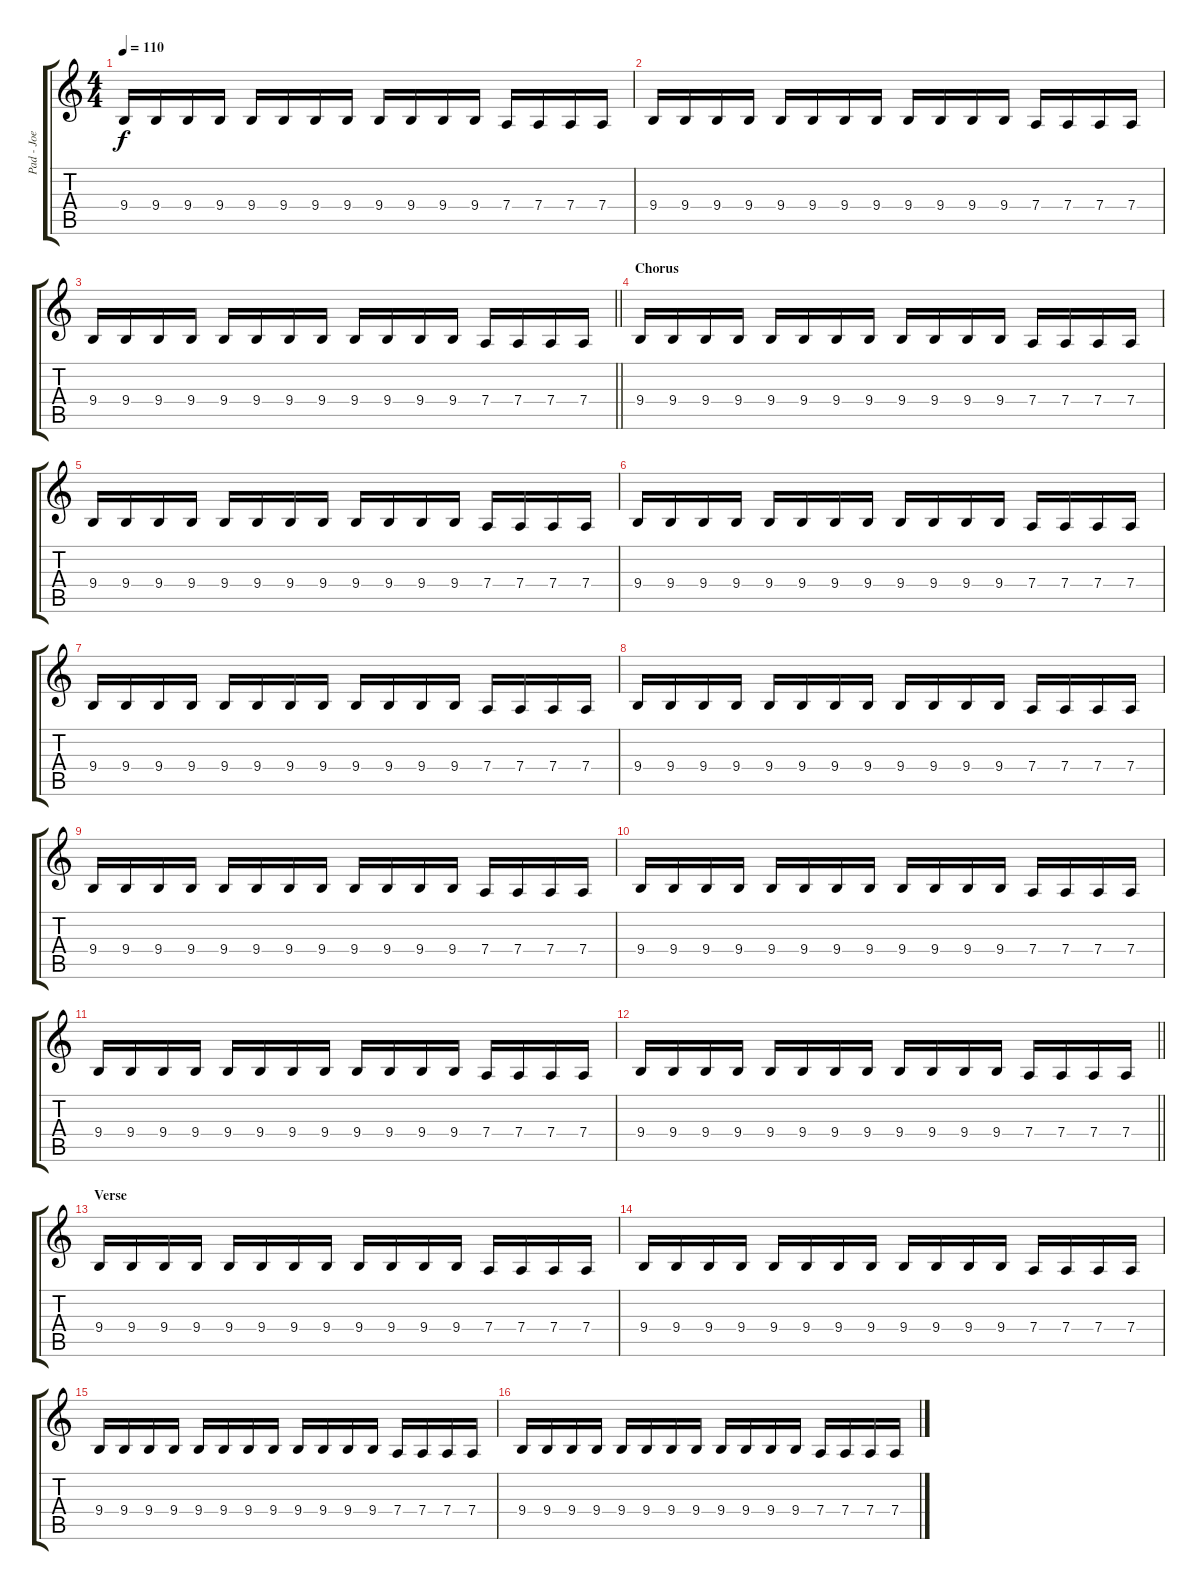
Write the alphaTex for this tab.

\track ("Pad - Joe Hahn" "Pad - Joe ") {instrument vibraphone}
\staff {score tabs}
\tuning (E4 B3 G3 D3 A2 E2) {hide}
\ts (4 4)
\tempo 110
\clef g2
\ks c
9.4.16{dy f} 9.4.16 9.4.16 9.4.16 9.4.16 9.4.16 9.4.16 9.4.16 9.4.16 9.4.16 9.4.16 9.4.16 7.4.16 7.4.16 7.4.16 7.4.16 |
9.4.16 9.4.16 9.4.16 9.4.16 9.4.16 9.4.16 9.4.16 9.4.16 9.4.16 9.4.16 9.4.16 9.4.16 7.4.16 7.4.16 7.4.16 7.4.16 |
\barLineRight lightlight
9.4.16 9.4.16 9.4.16 9.4.16 9.4.16 9.4.16 9.4.16 9.4.16 9.4.16 9.4.16 9.4.16 9.4.16 7.4.16 7.4.16 7.4.16 7.4.16 |
\section ("" "Chorus")
9.4.16 9.4.16 9.4.16 9.4.16 9.4.16 9.4.16 9.4.16 9.4.16 9.4.16 9.4.16 9.4.16 9.4.16 7.4.16 7.4.16 7.4.16 7.4.16 |
9.4.16 9.4.16 9.4.16 9.4.16 9.4.16 9.4.16 9.4.16 9.4.16 9.4.16 9.4.16 9.4.16 9.4.16 7.4.16 7.4.16 7.4.16 7.4.16 |
9.4.16 9.4.16 9.4.16 9.4.16 9.4.16 9.4.16 9.4.16 9.4.16 9.4.16 9.4.16 9.4.16 9.4.16 7.4.16 7.4.16 7.4.16 7.4.16 |
9.4.16 9.4.16 9.4.16 9.4.16 9.4.16 9.4.16 9.4.16 9.4.16 9.4.16 9.4.16 9.4.16 9.4.16 7.4.16 7.4.16 7.4.16 7.4.16 |
9.4.16 9.4.16 9.4.16 9.4.16 9.4.16 9.4.16 9.4.16 9.4.16 9.4.16 9.4.16 9.4.16 9.4.16 7.4.16 7.4.16 7.4.16 7.4.16 |
9.4.16 9.4.16 9.4.16 9.4.16 9.4.16 9.4.16 9.4.16 9.4.16 9.4.16 9.4.16 9.4.16 9.4.16 7.4.16 7.4.16 7.4.16 7.4.16 |
9.4.16 9.4.16 9.4.16 9.4.16 9.4.16 9.4.16 9.4.16 9.4.16 9.4.16 9.4.16 9.4.16 9.4.16 7.4.16 7.4.16 7.4.16 7.4.16 |
9.4.16 9.4.16 9.4.16 9.4.16 9.4.16 9.4.16 9.4.16 9.4.16 9.4.16 9.4.16 9.4.16 9.4.16 7.4.16 7.4.16 7.4.16 7.4.16 |
\barLineRight lightlight
9.4.16 9.4.16 9.4.16 9.4.16 9.4.16 9.4.16 9.4.16 9.4.16 9.4.16 9.4.16 9.4.16 9.4.16 7.4.16 7.4.16 7.4.16 7.4.16 |
\section ("" "Verse")
9.4.16 9.4.16 9.4.16 9.4.16 9.4.16 9.4.16 9.4.16 9.4.16 9.4.16 9.4.16 9.4.16 9.4.16 7.4.16 7.4.16 7.4.16 7.4.16 |
9.4.16 9.4.16 9.4.16 9.4.16 9.4.16 9.4.16 9.4.16 9.4.16 9.4.16 9.4.16 9.4.16 9.4.16 7.4.16 7.4.16 7.4.16 7.4.16 |
9.4.16 9.4.16 9.4.16 9.4.16 9.4.16 9.4.16 9.4.16 9.4.16 9.4.16 9.4.16 9.4.16 9.4.16 7.4.16 7.4.16 7.4.16 7.4.16 |
9.4.16 9.4.16 9.4.16 9.4.16 9.4.16 9.4.16 9.4.16 9.4.16 9.4.16 9.4.16 9.4.16 9.4.16 7.4.16 7.4.16 7.4.16 7.4.16
